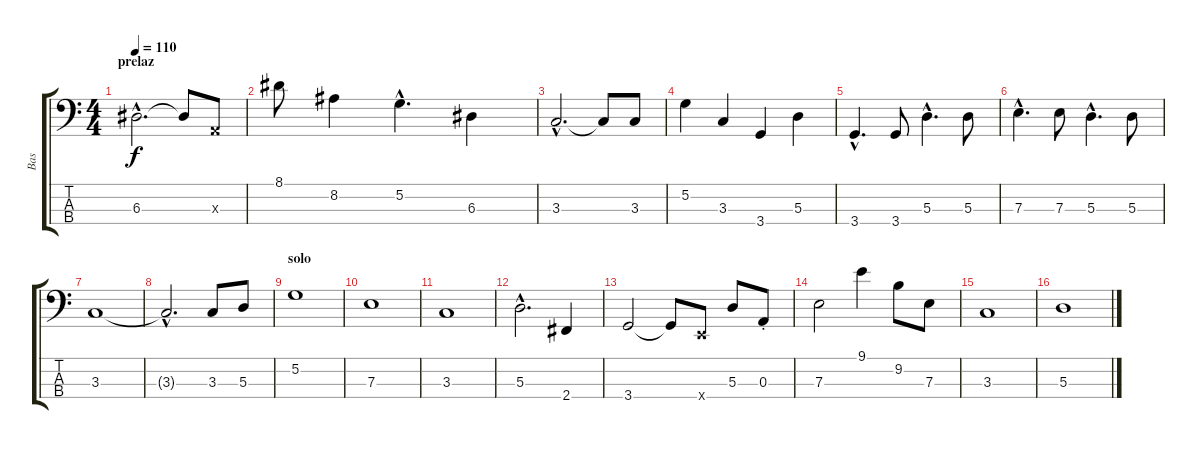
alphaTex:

\track ("Bas" "Bas") {instrument electricbassfinger}
\staff {score tabs}
\tuning (G2 D2 A1 E1) {hide}
\ts (4 4)
\section ("" "prelaz")
\tempo 110
\clef f4
\ks c
6.3{hac}.2{d dy f} 6.3{t}.8 0.3{x}.8 |
8.1.8 8.2.4 5.2{hac}.4{d} 6.3.4 |
3.3{hac}.2{d} 3.3{t}.8 3.3.8 |
5.2.4 3.3.4 3.4.4 5.3.4 |
3.4{hac}.4{d} 3.4.8 5.3{hac}.4{d} 5.3.8 |
7.3{hac}.4{d} 7.3.8 5.3{hac}.4{d} 5.3.8 |
3.3.1 |
3.3{hac t}.2{d} 3.3.8 5.3.8 |
\section ("" "solo")
5.2.1 |
7.3.1 |
3.3.1 |
5.3{hac}.2{d} 2.4.4 |
3.4.2 3.4{t}.8 0.4{x}.8 5.3.8 0.3{st}.8 |
7.3.2 9.1.4 9.2.8 7.3.8 |
3.3.1 |
5.3.1
